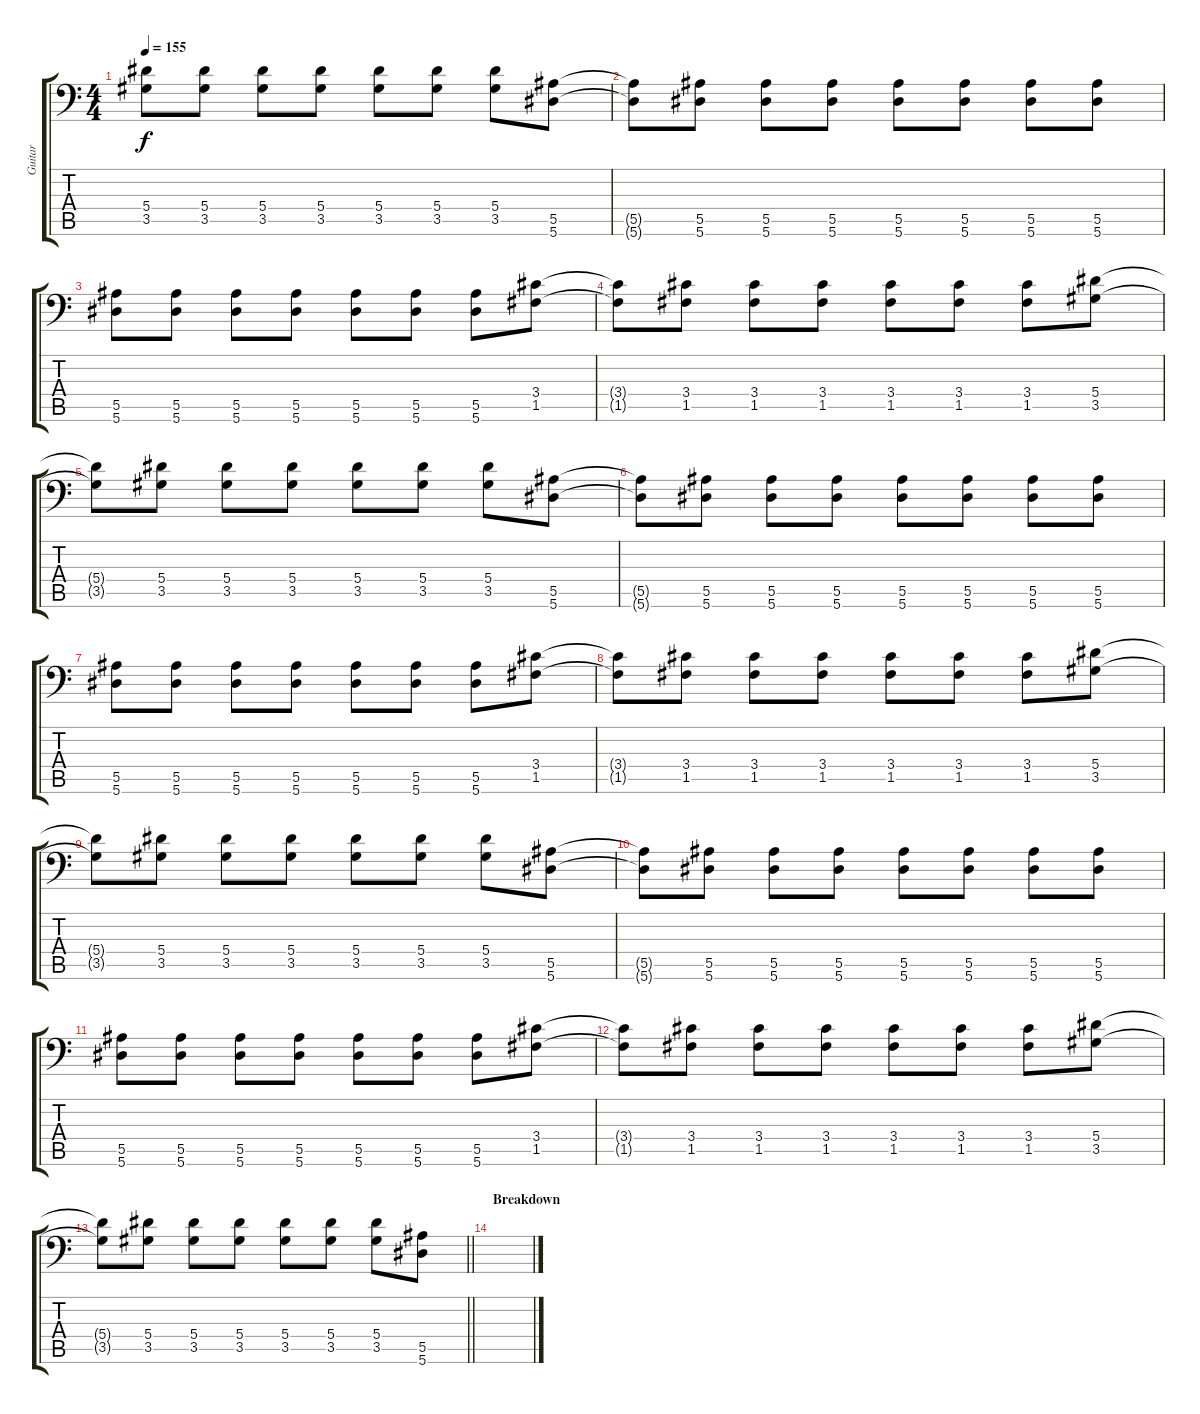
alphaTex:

\track ("Guitar" "Guitar") {instrument distortionguitar}
\staff {score tabs}
\tuning (C4 G3 Eb3 Bb2 F2 Bb1) {hide}
\ts (4 4)
\tempo 155
\clef f4
\ks c
(5.4{t} 3.5{t}).8{dy f} (5.4 3.5).8 (5.4 3.5).8 (5.4 3.5).8 (5.4 3.5).8 (5.4 3.5).8 (5.4 3.5).8 (5.5 5.6).8 |
(5.5{t} 5.6{t}).8 (5.5 5.6).8 (5.5 5.6).8 (5.5 5.6).8 (5.5 5.6).8 (5.5 5.6).8 (5.5 5.6).8 (5.5 5.6).8 |
(5.5 5.6).8 (5.5 5.6).8 (5.5 5.6).8 (5.5 5.6).8 (5.5 5.6).8 (5.5 5.6).8 (5.5 5.6).8 (3.4 1.5).8 |
(3.4{t} 1.5{t}).8 (3.4 1.5).8 (3.4 1.5).8 (3.4 1.5).8 (3.4 1.5).8 (3.4 1.5).8 (3.4 1.5).8 (5.4 3.5).8 |
(5.4{t} 3.5{t}).8 (5.4 3.5).8 (5.4 3.5).8 (5.4 3.5).8 (5.4 3.5).8 (5.4 3.5).8 (5.4 3.5).8 (5.5 5.6).8 |
(5.5{t} 5.6{t}).8 (5.5 5.6).8 (5.5 5.6).8 (5.5 5.6).8 (5.5 5.6).8 (5.5 5.6).8 (5.5 5.6).8 (5.5 5.6).8 |
(5.5 5.6).8 (5.5 5.6).8 (5.5 5.6).8 (5.5 5.6).8 (5.5 5.6).8 (5.5 5.6).8 (5.5 5.6).8 (3.4 1.5).8 |
(3.4{t} 1.5{t}).8 (3.4 1.5).8 (3.4 1.5).8 (3.4 1.5).8 (3.4 1.5).8 (3.4 1.5).8 (3.4 1.5).8 (5.4 3.5).8 |
(5.4{t} 3.5{t}).8 (5.4 3.5).8 (5.4 3.5).8 (5.4 3.5).8 (5.4 3.5).8 (5.4 3.5).8 (5.4 3.5).8 (5.5 5.6).8 |
(5.5{t} 5.6{t}).8 (5.5 5.6).8 (5.5 5.6).8 (5.5 5.6).8 (5.5 5.6).8 (5.5 5.6).8 (5.5 5.6).8 (5.5 5.6).8 |
(5.5 5.6).8 (5.5 5.6).8 (5.5 5.6).8 (5.5 5.6).8 (5.5 5.6).8 (5.5 5.6).8 (5.5 5.6).8 (3.4 1.5).8 |
(3.4{t} 1.5{t}).8 (3.4 1.5).8 (3.4 1.5).8 (3.4 1.5).8 (3.4 1.5).8 (3.4 1.5).8 (3.4 1.5).8 (5.4 3.5).8 |
\barLineRight lightlight
(5.4{t} 3.5{t}).8 (5.4 3.5).8 (5.4 3.5).8 (5.4 3.5).8 (5.4 3.5).8 (5.4 3.5).8 (5.4 3.5).8 (5.5 5.6).8 |
\section ("" "Breakdown")
